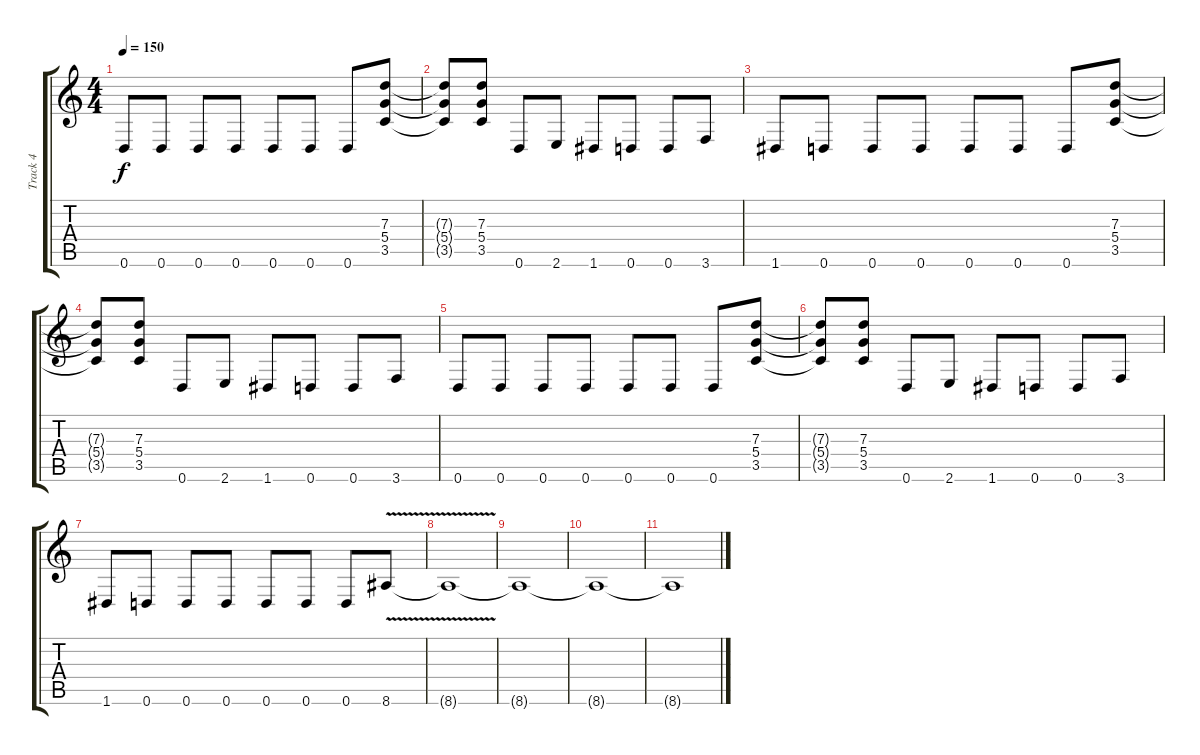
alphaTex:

\track ("Track 4" "Track 4") {instrument distortionguitar}
\staff {score tabs}
\tuning (E4 B3 G3 D3 A2 D2) {hide}
\ts (4 4)
\tempo 150
\clef g2
\ks c
0.6.8{dy f} 0.6.8 0.6.8 0.6.8 0.6.8 0.6.8 0.6.8 (7.3 5.4 3.5).8 |
(7.3{t} 5.4{t} 3.5{t}).8 (7.3 5.4 3.5).8 0.6.8 2.6.8 1.6.8 0.6.8 0.6.8 3.6.8 |
1.6.8 0.6.8 0.6.8 0.6.8 0.6.8 0.6.8 0.6.8 (7.3 5.4 3.5).8 |
(7.3{t} 5.4{t} 3.5{t}).8 (7.3 5.4 3.5).8 0.6.8 2.6.8 1.6.8 0.6.8 0.6.8 3.6.8 |
0.6.8 0.6.8 0.6.8 0.6.8 0.6.8 0.6.8 0.6.8 (7.3 5.4 3.5).8 |
(7.3{t} 5.4{t} 3.5{t}).8 (7.3 5.4 3.5).8 0.6.8 2.6.8 1.6.8 0.6.8 0.6.8 3.6.8 |
1.6.8 0.6.8 0.6.8 0.6.8 0.6.8 0.6.8 0.6.8 8.6{v}.8 |
8.6{t}.1 |
8.6{t}.1 |
8.6{t}.1 |
8.6{t}.1
